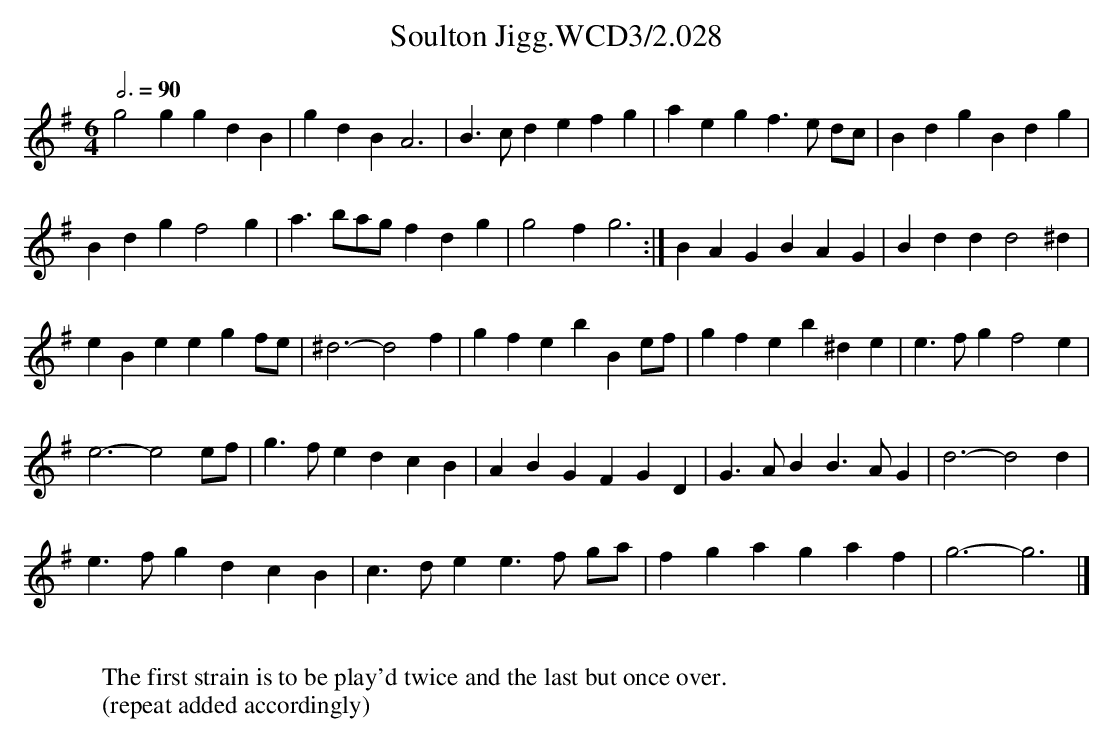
X:1
T:Soulton Jigg.WCD3/2.028
M:6/4
L:1/4
Q:3/4=90
K:G
g2g gdB|gdB A3|B3/c/d efg|aegf3/e/ d/c/|Bdg Bdg|
Bdg f2g|a3/b/a/g/ fdg|g2f g3:|BAG BAG|Bdd d2^d|
eBe eg f/e/|^d3- d2f|gfe bBe/f/|gfe b^de|e3/f/g f2e|
e3- e2e/f/|g3/f/e dcB|ABG FGD|G3/A/B B3/A/G|d3- d2d|
e3/f/g dcB|c3/d/e e3/f/ g/a/|fga gaf|g3- g3|]
W:
W:The first strain is to be play'd twice and the last but once over.
W:(repeat added accordingly)
